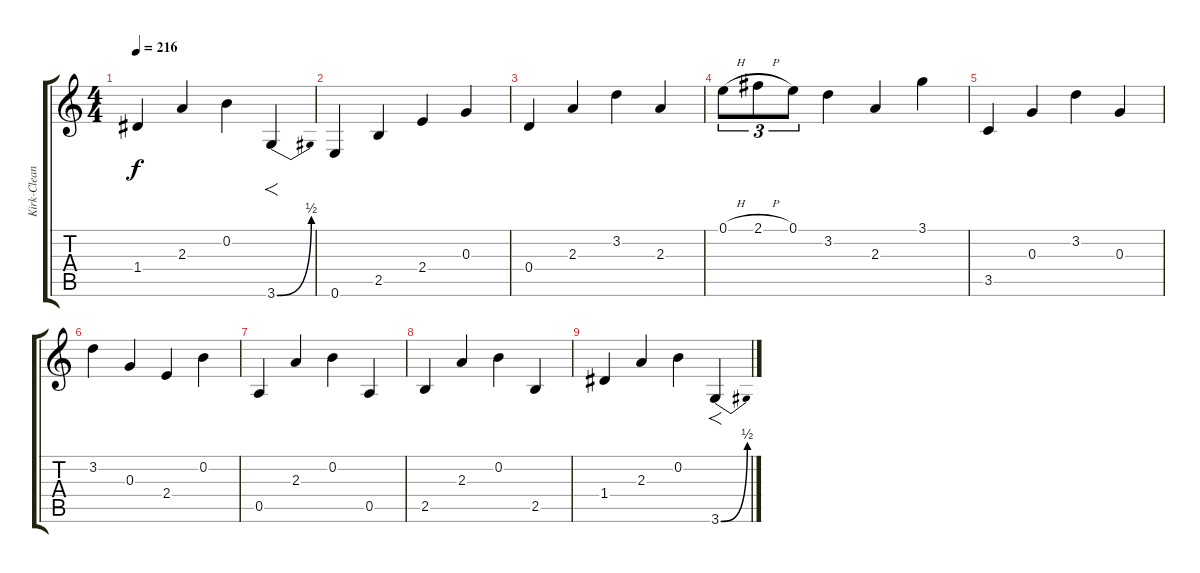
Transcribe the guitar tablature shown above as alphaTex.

\track ("Kirk-Clean" "Kirk-Clean") {instrument electricguitarclean}
\staff {score tabs}
\tuning (E4 B3 G3 D3 A2 E2) {hide}
\ts (4 4)
\tempo 216
\clef g2
\ks c
1.4.4{dy f} 2.3.4 0.2.4 3.6{be (bend 0 0 60 2)}.4{f} |
0.6.4 2.5.4 2.4.4 0.3.4 |
0.4.4 2.3.4 3.2.4 2.3.4 |
0.1{h}.8{tu (3 2)} 2.1{h}.8{tu (3 2)} 0.1.8{tu (3 2)} 3.2.4 2.3.4 3.1.4 |
3.5.4 0.3.4 3.2.4 0.3.4 |
3.2.4 0.3.4 2.4.4 0.2.4 |
0.5.4 2.3.4 0.2.4 0.5.4 |
2.5.4 2.3.4 0.2.4 2.5.4 |
1.4.4 2.3.4 0.2.4 3.6{be (bend 0 0 60 2)}.4{f}
